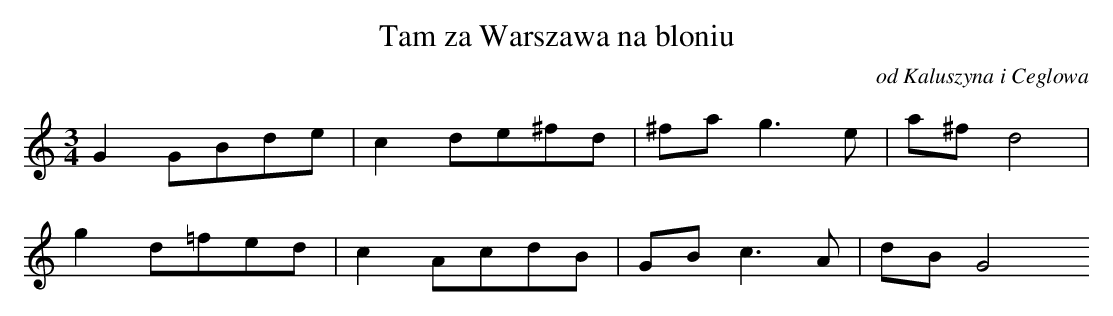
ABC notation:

X:1
T: Tam za Warszawa na bloniu
O: od Kaluszyna i Ceglowa
M: 3/4
L: 1/8
K: C
G2GBde | c2de^fd | ^fag3e | a^fd4 |
g2d=fed | c2AcdB | GBc3A | dBG4
